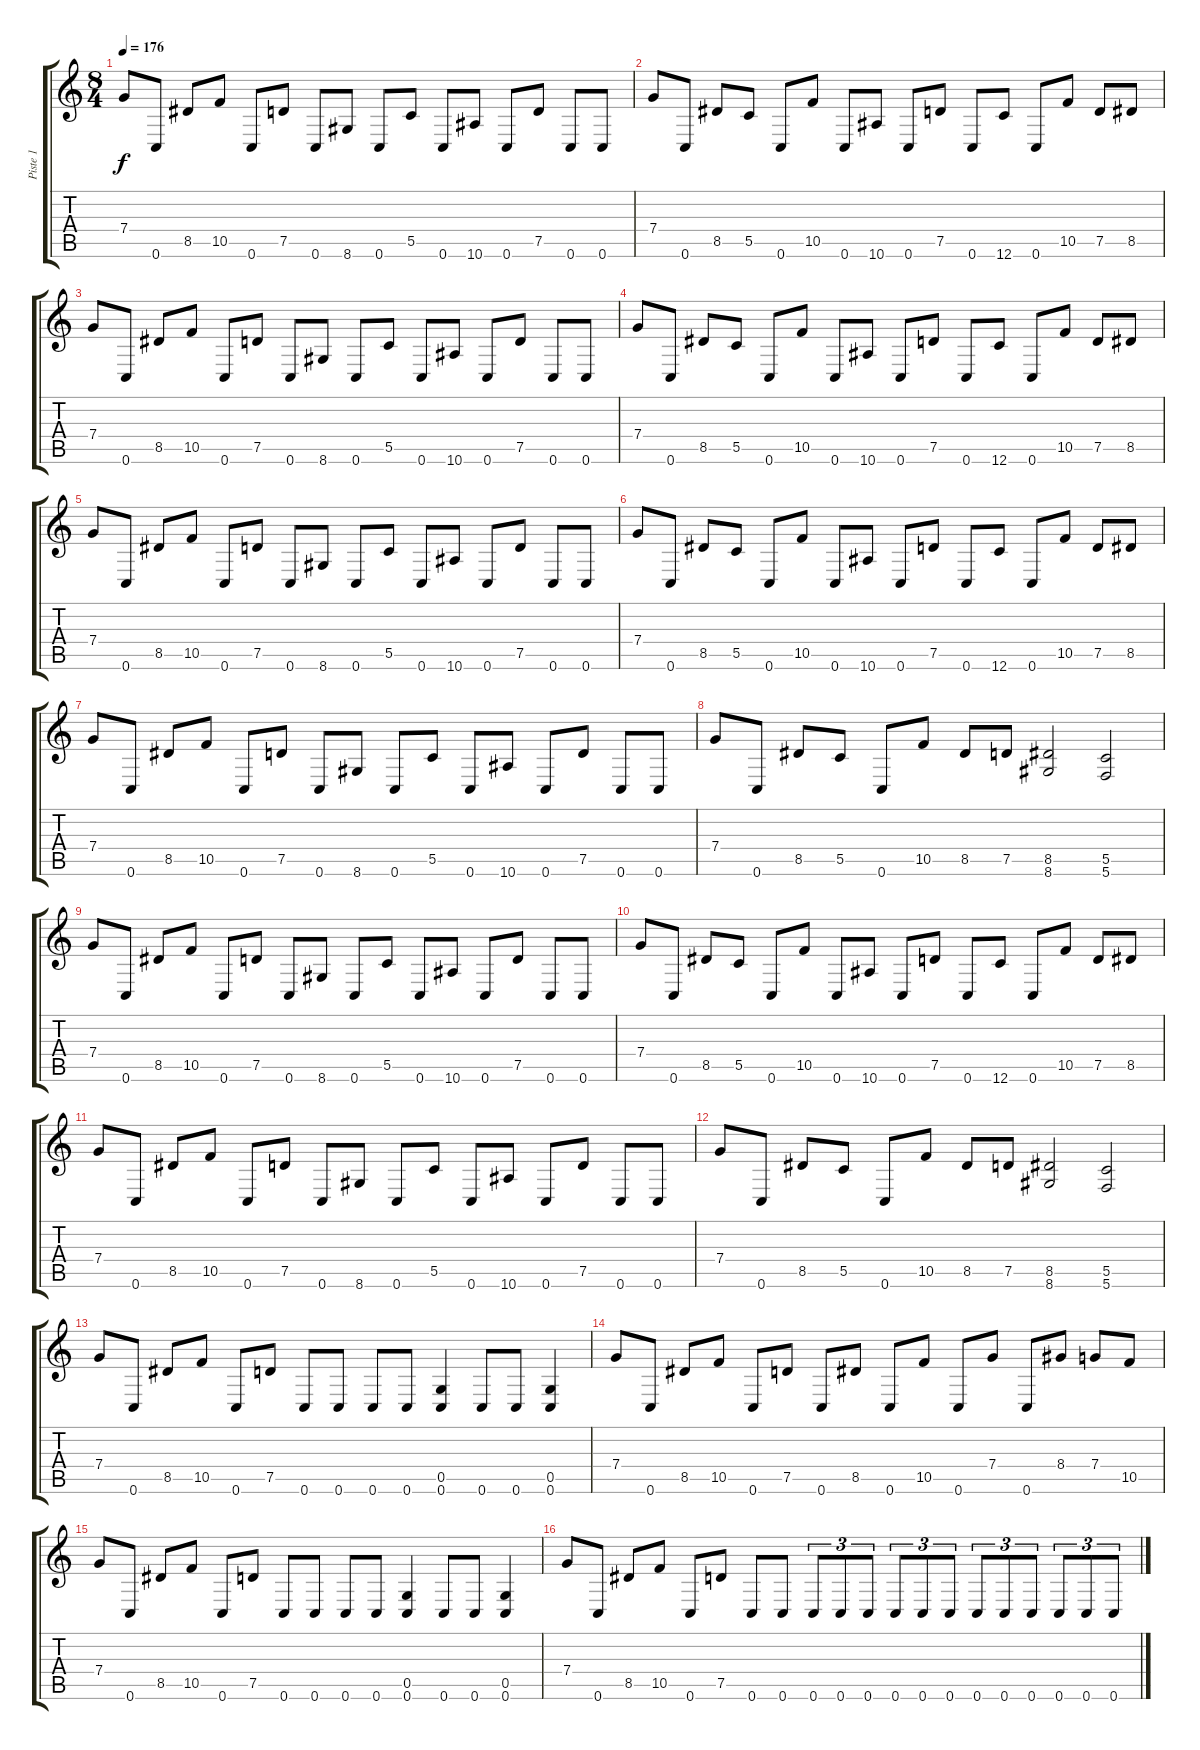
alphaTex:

\track ("Piste 1" "Piste 1") {instrument distortionguitar}
\staff {score tabs}
\tuning (D4 A3 F3 C3 G2 C2) {hide}
\ts (8 4)
\tempo 176
\clef g2
\ks c
7.4.8{dy f instrument distortionguitar} 0.6.8 8.5.8 10.5.8 0.6.8 7.5.8 0.6.8 8.6.8 0.6.8 5.5.8 0.6.8 10.6.8 0.6.8 7.5.8 0.6.8 0.6.8 |
7.4.8 0.6.8 8.5.8 5.5.8 0.6.8 10.5.8 0.6.8 10.6.8 0.6.8 7.5.8 0.6.8 12.6.8 0.6.8 10.5.8 7.5.8 8.5.8 |
7.4.8 0.6.8 8.5.8 10.5.8 0.6.8 7.5.8 0.6.8 8.6.8 0.6.8 5.5.8 0.6.8 10.6.8 0.6.8 7.5.8 0.6.8 0.6.8 |
7.4.8 0.6.8 8.5.8 5.5.8 0.6.8 10.5.8 0.6.8 10.6.8 0.6.8 7.5.8 0.6.8 12.6.8 0.6.8 10.5.8 7.5.8 8.5.8 |
7.4.8 0.6.8 8.5.8 10.5.8 0.6.8 7.5.8 0.6.8 8.6.8 0.6.8 5.5.8 0.6.8 10.6.8 0.6.8 7.5.8 0.6.8 0.6.8 |
7.4.8 0.6.8 8.5.8 5.5.8 0.6.8 10.5.8 0.6.8 10.6.8 0.6.8 7.5.8 0.6.8 12.6.8 0.6.8 10.5.8 7.5.8 8.5.8 |
7.4.8 0.6.8 8.5.8 10.5.8 0.6.8 7.5.8 0.6.8 8.6.8 0.6.8 5.5.8 0.6.8 10.6.8 0.6.8 7.5.8 0.6.8 0.6.8 |
7.4.8 0.6.8 8.5.8 5.5.8 0.6.8 10.5.8 8.5.8 7.5.8 (8.5 8.6).2 (5.5 5.6).2 |
7.4.8 0.6.8 8.5.8 10.5.8 0.6.8 7.5.8 0.6.8 8.6.8 0.6.8 5.5.8 0.6.8 10.6.8 0.6.8 7.5.8 0.6.8 0.6.8 |
7.4.8 0.6.8 8.5.8 5.5.8 0.6.8 10.5.8 0.6.8 10.6.8 0.6.8 7.5.8 0.6.8 12.6.8 0.6.8 10.5.8 7.5.8 8.5.8 |
7.4.8 0.6.8 8.5.8 10.5.8 0.6.8 7.5.8 0.6.8 8.6.8 0.6.8 5.5.8 0.6.8 10.6.8 0.6.8 7.5.8 0.6.8 0.6.8 |
7.4.8 0.6.8 8.5.8 5.5.8 0.6.8 10.5.8 8.5.8 7.5.8 (8.5 8.6).2 (5.5 5.6).2 |
7.4.8 0.6.8 8.5.8 10.5.8 0.6.8 7.5.8 0.6.8 0.6.8 0.6.8 0.6.8 (0.5 0.6).4 0.6.8 0.6.8 (0.5 0.6).4 |
7.4.8 0.6.8 8.5.8 10.5.8 0.6.8 7.5.8 0.6.8 8.5.8 0.6.8 10.5.8 0.6.8 7.4.8 0.6.8 8.4.8 7.4.8 10.5.8 |
7.4.8 0.6.8 8.5.8 10.5.8 0.6.8 7.5.8 0.6.8 0.6.8 0.6.8 0.6.8 (0.5 0.6).4 0.6.8 0.6.8 (0.5 0.6).4 |
7.4.8 0.6.8 8.5.8 10.5.8 0.6.8 7.5.8 0.6.8 0.6.8 0.6.8{tu (3 2)} 0.6.8{tu (3 2)} 0.6.8{tu (3 2)} 0.6.8{tu (3 2)} 0.6.8{tu (3 2)} 0.6.8{tu (3 2)} 0.6.8{tu (3 2)} 0.6.8{tu (3 2)} 0.6.8{tu (3 2)} 0.6.8{tu (3 2)} 0.6.8{tu (3 2)} 0.6.8{tu (3 2)}
